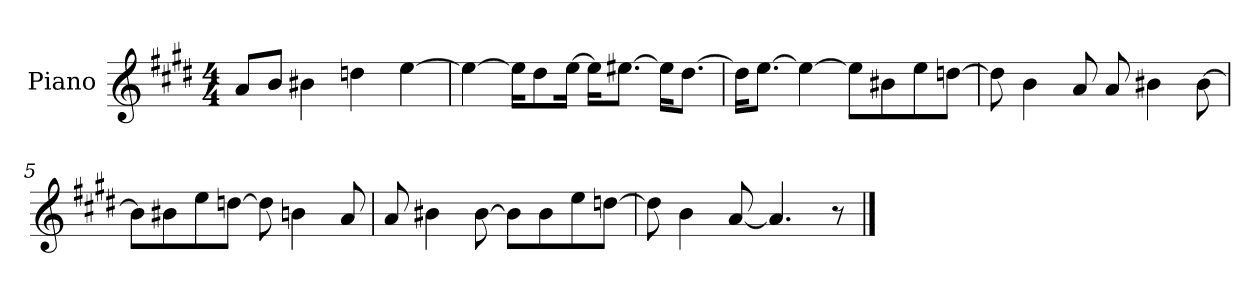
**kern
*part1
*staff1
*I"Piano
*I'P-no
*clefG2
*k[f#c#g#d#]
*M4/4
*MM90
=1
8a/L
8b/J
4b#X\
4ddn\
[4ee\
=2
4ee\_
16ee\KL]
8dd#\
[16ee\Jk
16ee\KL]
[8.ee#X\J
16ee#\KL]
[8.dd#\J
=3
16dd#\KL]
[8.ee\J
4ee\_
8ee\L]
8b#X\
8ee\
[8ddn\J
=4
8dd\]
4b\
8a/
8a/
4b#X\
[8b#\
!!LO:LB:g=z
=5
8b#\L]
8b#X\
8ee\
[8ddn\J
8dd\]
4bn\
8a/
=6
8a/
4b#X\
[8b#\
8b#\L]
8b#\
8ee\
[8ddn\J
=7
8dd\]
4b\
[8a/
4.a/]
8r
==
*-
